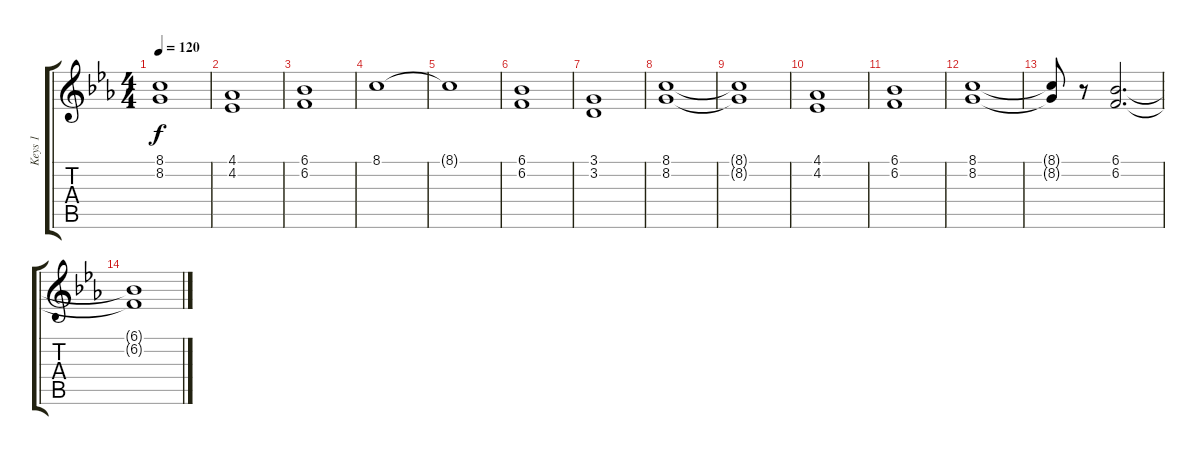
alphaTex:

\track ("Keys 1" "Keys 1") {instrument churchorgan}
\staff {score tabs}
\tuning (E4 B3 G3 D3 A2 E2) {hide}
\ts (4 4)
\tempo 120
\clef g2
\ks eb
(8.1{t} 8.2{t}).1{dy f} |
(4.1 4.2).1 |
(6.1 6.2).1 |
8.1.1 |
8.1{t}.1 |
(6.1 6.2).1 |
(3.1 3.2).1 |
(8.1 8.2).1 |
(8.1{t} 8.2{t}).1 |
(4.1 4.2).1 |
(6.1 6.2).1 |
(8.1 8.2).1 |
(8.1{t} 8.2{t}).8 r.8 (6.1 6.2).2{d} |
(6.1{t} 6.2{t}).1
